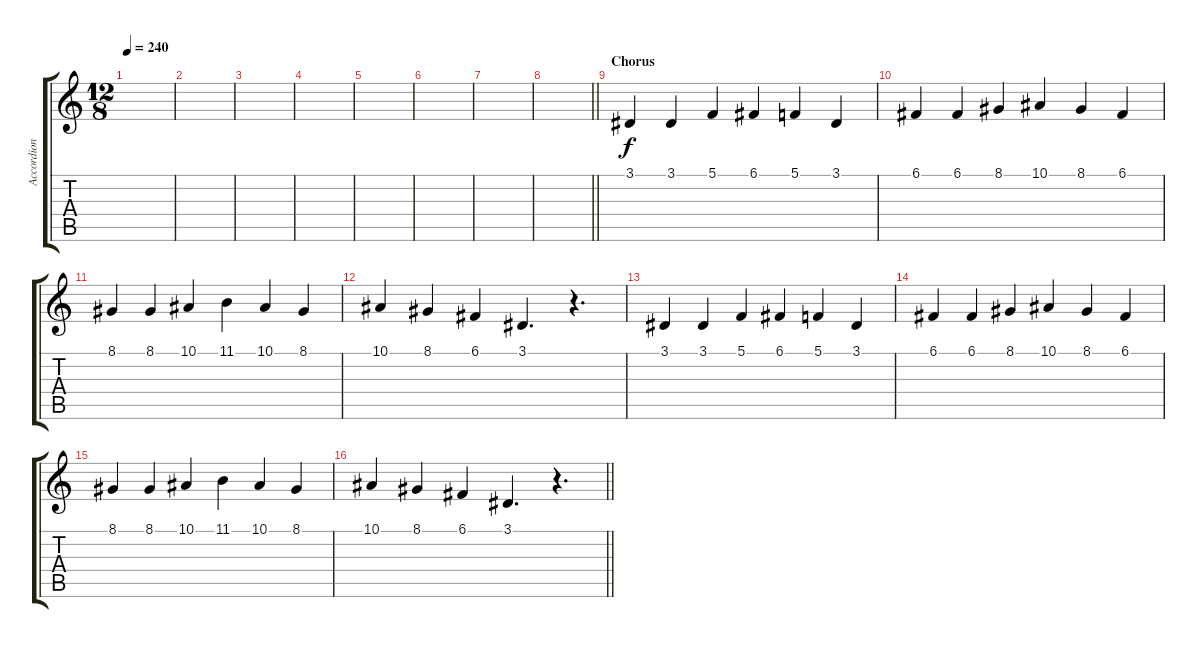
\track ("Accordion" "Accordion") {instrument accordion}
\staff {score tabs}
\tuning (C4 G3 Eb3 Bb2 F2 C2) {hide}
\ts (12 8)
\tempo 240
\clef g2
\ks c
|
|
|
|
|
|
|
\barLineRight lightlight
|
\section ("" "Chorus")
3.1.4 3.1.4 5.1.4 6.1.4 5.1.4 3.1.4 |
6.1.4 6.1.4 8.1.4 10.1.4 8.1.4 6.1.4 |
8.1.4 8.1.4 10.1.4 11.1.4 10.1.4 8.1.4 |
10.1.4 8.1.4 6.1.4 3.1.4{d} r.4{d} |
3.1.4 3.1.4 5.1.4 6.1.4 5.1.4 3.1.4 |
6.1.4 6.1.4 8.1.4 10.1.4 8.1.4 6.1.4 |
8.1.4 8.1.4 10.1.4 11.1.4 10.1.4 8.1.4 |
\barLineRight lightlight
10.1.4 8.1.4 6.1.4 3.1.4{d} r.4{d}
